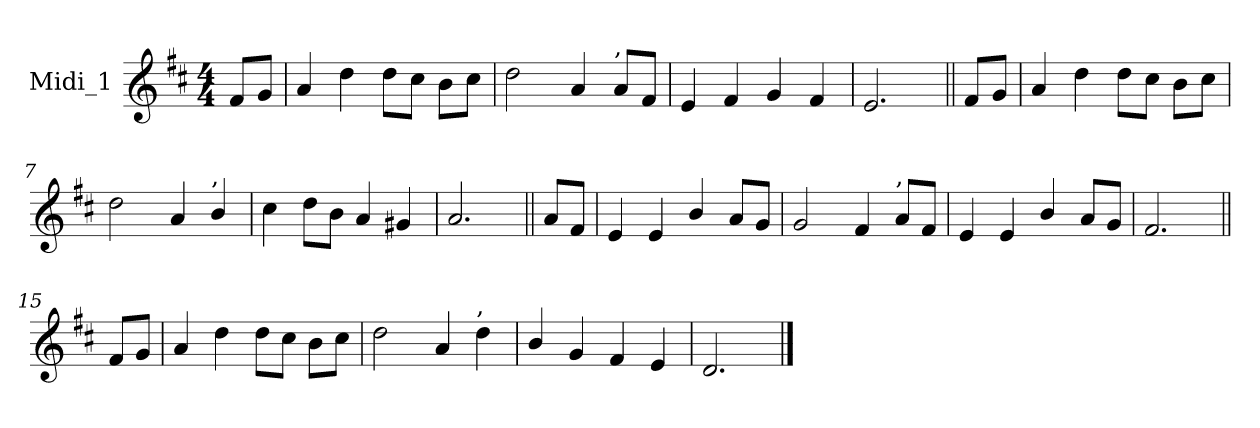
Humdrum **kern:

**kern
*part1
*staff1
*I"Midi_1
*clefG2
*k[f#c#]
*D:
*M4/4
=
8f#L
8gJ
=1
4a
4dd
8ddL
8cc#J
8bL
8cc#J
=2
2dd
4a
!LO:TX:a:t=,
8aL
8f#J
=3
4e
4f#
4g
4f#
=4
2.e
!!LO:LB:g=z
=5||
8f#L
8gJ
=6
4a
4dd
8ddL
8cc#J
8bL
8cc#J
=7
2dd
4a
!LO:TX:a:t=,
4b/
=8
4cc#
8ddL
8bJ
4a
4g#X
=9
2.a
!!LO:LB:g=z
=10||
8aL
8f#J
=11
4e
4e
4b/
8a/L
8g/J
=12
2g/
4f#/
!LO:TX:a:t=,
8a/L
8f#/J
=13
4e/
4e/
4b/
8aL
8gJ
=14
2.f#
!!LO:LB:g=z
=15||
8f#L
8gJ
=16
4a
4dd
8ddL
8cc#J
8bL
8cc#J
=17
2dd
4a
!LO:TX:a:t=,
4dd
=18
4b/
4g
4f#
4e
=19
2.d
==
*-
